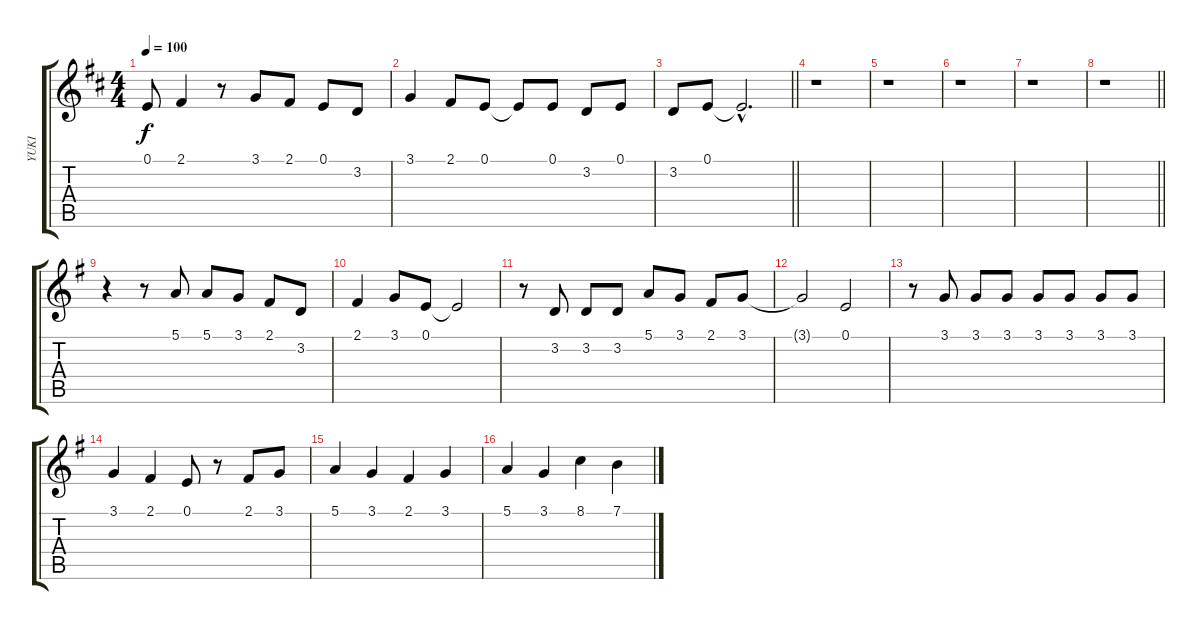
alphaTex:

\track ("YUKI" "YUKI") {instrument sopranosax}
\staff {score tabs}
\tuning (E4 B3 G3 D3 A2 E2) {hide}
\ts (4 4)
\tempo 100
\clef g2
\ks d
0.1{t}.8{dy f} 2.1.4 r.8 3.1.8 2.1.8 0.1.8 3.2.8 |
3.1.4 2.1.8 0.1.8 0.1{t}.8 0.1.8 3.2.8 0.1.8 |
\barLineRight lightlight
3.2.8 0.1.8 0.1{hac t}.2{d} |
r.1 |
r.1 |
r.1 |
r.1 |
\barLineRight lightlight
r.1 |
\ks g
r.4 r.8 5.1.8 5.1.8 3.1.8 2.1.8 3.2.8 |
2.1.4 3.1.8 0.1.8 0.1{t}.2 |
r.8 3.2.8 3.2.8 3.2.8 5.1.8 3.1.8 2.1.8 3.1.8 |
3.1{t}.2 0.1.2 |
r.8 3.1.8 3.1.8 3.1.8 3.1.8 3.1.8 3.1.8 3.1.8 |
3.1.4 2.1.4 0.1.8 r.8 2.1.8 3.1.8 |
5.1.4 3.1.4 2.1.4 3.1.4 |
5.1.4 3.1.4 8.1.4 7.1.4
